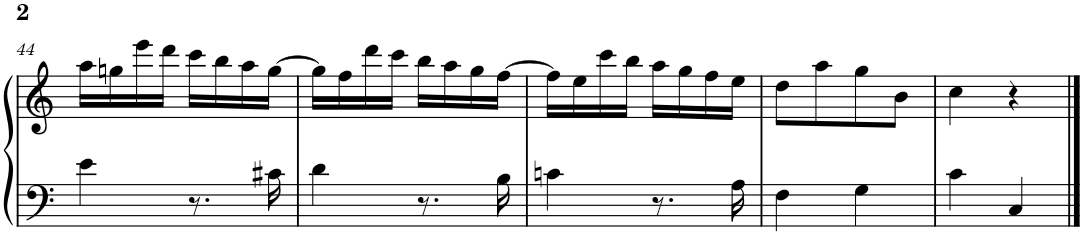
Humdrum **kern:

**kern	**kern
*part1	*part1
*staff2	*staff1
*I"피아노	*
!!LO:PB:g=z
*clefF4	*clefG2
*k[]	*k[]
*M2/4	*M2/4
=44	=44
4e\	16aa\LL
.	16ggn\
.	16eee\
.	16ddd\JJ
8.r	16ccc\LL
.	16bb\
.	16aa\
16c#X\	[16gg\JJ
=45	=45
4d\	16gg\LL]
.	16ff\
.	16ddd\
.	16ccc\JJ
8.r	16bb\LL
.	16aa\
.	16gg\
16B\	[16ff\JJ
=46	=46
4cn\	16ff\LL]
.	16ee\
.	16ccc\
.	16bb\JJ
8.r	16aa\LL
.	16gg\
.	16ff\
16A\	16ee\JJ
=47	=47
4F\	8dd\L
.	8aa\
4G\	8gg\
.	8b\J
=48	=48
4c\	4cc\
4C/	4r
==	==
*-	*-
